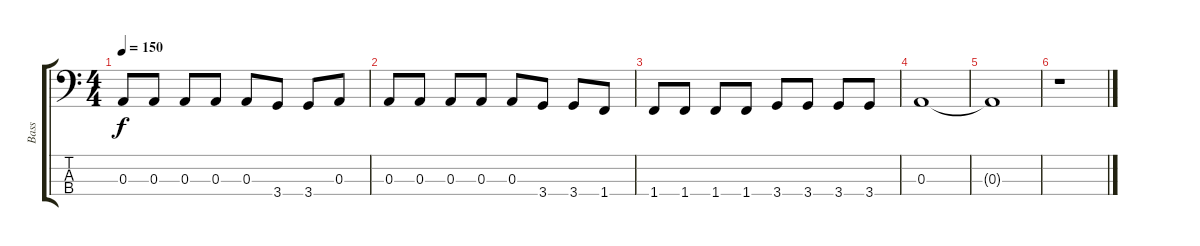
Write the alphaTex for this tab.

\track ("Bass" "Bass") {instrument electricbassfinger}
\staff {score tabs}
\tuning (G2 D2 A1 E1) {hide}
\ts (4 4)
\tempo 150
\clef f4
\ks c
0.3.8{dy f} 0.3.8 0.3.8 0.3.8 0.3.8 3.4.8 3.4.8 0.3.8 |
0.3.8 0.3.8 0.3.8 0.3.8 0.3.8 3.4.8 3.4.8 1.4.8 |
1.4.8 1.4.8 1.4.8 1.4.8 3.4.8 3.4.8 3.4.8 3.4.8 |
0.3.1 |
0.3{t}.1 |
r.1
